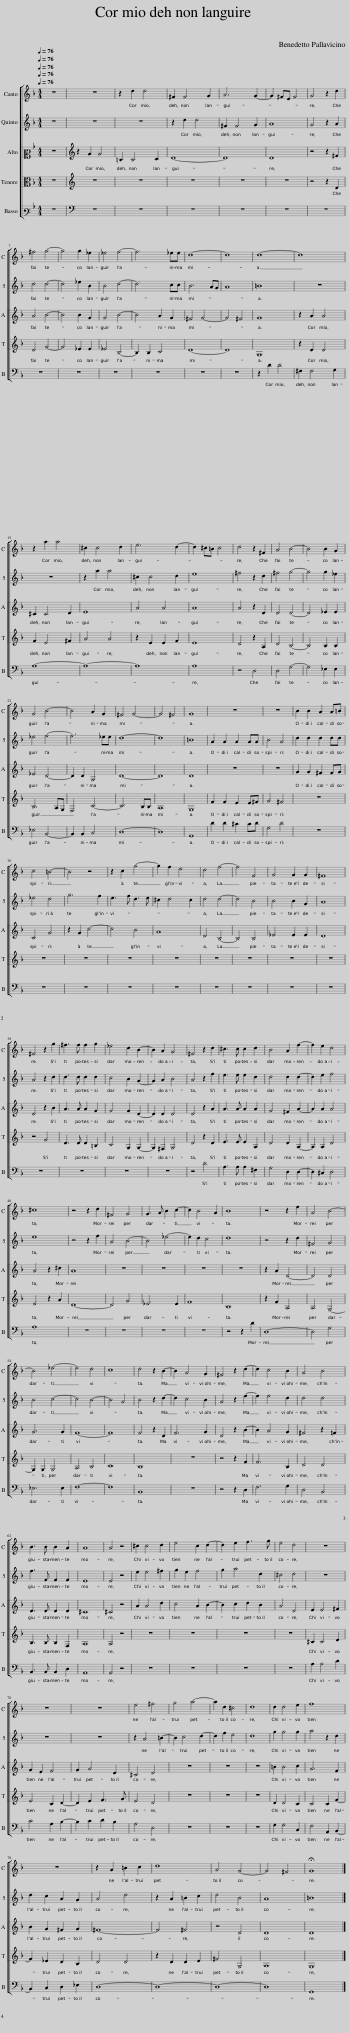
X:1
%%score [ 1 2 [ 3 4 ] 5 ]
L:1/8
Q:1/4=76
M:4/4
I:linebreak $
K:F
V:1 treble
V:2 treble
V:3 alto2
V:4 alto
V:5 bass3
V:1
 z8 | z8 | z2 d2 d4 | ^F2 F4 G2 | A6 G2- | %5
 G2 ^FE F4 | G4 z2 d2 |$ ^f4 g4- | g4 g2 _e2 | _e4 f4- | %10
 f6 _ee | d8- | d8 | d8- | d8 |$ %15
 z2 a2 a4 | ^c2 c4 d2 | e6 d2- | d2 ^c=B c4 | d4 z2 ^F2 | %20
 A4 B4- | B4 B2 G2 |$ G4 B4- | B4 A2 G2 | ^F4 G4- | %25
 G4 ^F4 | G8 | z8 | z8 | B2 B2 A2 A=B |$ %30
 c4 =B4- | B4 z4 | z2 c2 g4- | g2 f2 e4 | d4 f4- | %35
 f4 F4 | G4 G2 G2 | ^F8 |$ ^F4 z2 g2 | ^f3 f f2 g2 | %40
 _e4 d2 B2- | B2 A2 G4 | ^F4 z2 d2 | ^c3 c c2 d2 | B4 A2 f2- | %45
 f2 e2 d4 |$ ^c8 | z4 z2 d2 | ^F4 G4 | G3 A B2 c2- | %50
 c2 B4 A2 | B8 | z4 z2 f2 | A4 B4- |$ B4 _e4- | %55
 e4 d4 | c8 | d4 z2 B2- | B2 A4 G2 | ^F4 z2 d2- | %60
 d2 c4 B2 | A4 B4 |$ B3 B B2 A2 | A8 | A4 z4 | %65
 ^c2 c4 d2 | e4 c2 d2- | d2 e2 f3 g | e4 d4 | z8 |$ %70
 z8 | z8 | e4 ^f4 | g4 a4- | a2 d2 ^c4 | %75
 d8 | d2 d4 e2 | f8 |$ z8 | z2 A2 =B2 c2 | %80
 d8 | A4 G4- | G4 ^F4 | !fermata!G8 |] %84
V:2
 z8 | z8 | z8 | z2 d2 d4 | ^F2 F4 G2 | %5
 A8 | G4 z2 A2 |$ d4 d4- | d4 _e2 B2 | B4 d4- | %10
 d6 cc | B6 AG | A8 | =B8 | z8 |$ %15
 z8 | z2 a2 a4 | ^c2 c4 d2 | e8 | ^f4 z2 d2 | %20
 ^f4 g4- | g4 g2 _e2 |$ _e4 f4- | f6 _ee | d8- | %25
 d8 | =B8 | A2 A2 A2 AA | B4 A4 | d2 d2 d2 dd |$ %30
 _e4 d4 | g6 f2 | e3 f d3 e | ^c2 d4 c2 | d4 d4- | %35
 d4 B4 | B4 B2 G2 | A8 |$ A4 z2 d2 | d3 d d2 d2 | %40
 c4 B2 G2- | G2 A2 B4 | A4 z2 f2 | e3 e e2 d2 | d4 d2 d2- | %45
 d2 e2 f4 |$ e8 | z4 z2 f2 | A4 B4- | B4 _e4- | %50
 e2 d2 c4 | d8 | z4 z2 d2 | ^F4 G4 |$ B4 c4- | %55
 c4 B4- | B4 A4 | B4 z2 d2- | d2 c4 B2 | A4 z2 f2- | %60
 f2 f4 d2 | d4 d4 |$ f3 F F2 F2 | E8 | E4 z4 | %65
 e2 e4 ^f2 | g2 e2 f4 | g2 a4 d2 | ^c4 d4 | z8 |$ %70
 z8 | z8 | z2 A4 =B2- | B2 c4 d2- | d2 f2 e4 | %75
 d8 | g2 g4 g2 | a4 z2 d2 |$ d2 c2 A2 G2 | A4 d4 | %80
 z2 A2 =B2 c2 | d4 B4 | A8 | =B8 |] %84
V:3
 z8 | z2 G2 G4 | =B,2 B,4 C2 | D8- | D8 | %5
 D8 | z4 z2 ^F2 |$ A4 B4- | B4 B2 G2 | G4 B4- | %10
 B4 A2 G2 | ^F4 G4- | G4 ^F4 | G8 | z2 A2 A4 |$ %15
 ^C2 C4 D2 | E8 | A4 A4 | A8 | A4 z2 D2 | %20
 D4 D4- | D4 _E2 E2 |$ _E4 D4- | D2 D2 G,4 | D8- | %25
 D8 | D8 | z8 | z8 | G2 G2 ^F2 FG |$ %30
 C4 G4 | z2 G2 c4- | c4 B4 | A8 | D4 B,4- | %35
 B,4 B,4 | _E4 E2 E2 | D8 |$ D4 z2 B2 | A3 A A2 G2 | %40
 G4 G2 D2- | D2 D2 D4 | D4 z2 A2 | A3 A A2 A2 | G4 ^F2 A2- | %45
 A2 A2 A4 |$ A4 z2 ^c2 | A8 | z8 | z8 | %50
 z8 | z8 | z2 A2 D4- | D4 D4 |$ G6 G2 | %55
 F8- | F8 | F4 z2 D2 | F6 G2 | D4 z2 B2- | %60
 B2 A4 G2 | ^F4 z2 =F2 |$ D3 D D2 D2 | ^C8 | ^C4 z4 | %65
 A2 A4 d2 | c4 A2 B2- | B2 c2 d2 B2 | A4 D4 | E2 E4 ^F2 |$ %70
 G2 E2 F4 | G2 A4 D2 | ^C4 D4 | z8 | z8 | %75
 z8 | =B2 B4 c2 | A6 F2 |$ B2 G2 ^F2 G2 | ^F8- | %80
 F4 ^F4 | z4 D4 | D8 | D8 |] %84
V:4
 z8 | z8 | z8 | z8 | z8 | %5
 z8 | z4 z2 D2 |$ D4 G4- | G4 _E2 E2 | _E4 B,4- | %10
 B,2 B,2 C4 | D8- | D8 | G,8 | z2 D2 D4 |$ %15
 F2 E4 ^F2 | A4 A4 | z2 E2 E2 F2 | E8 | D4 z2 A,2 | %20
 D4 B,4- | B,4 B,2 B,2 |$ B,6 A,G, | F,4 C4- | C6 B,B, | %25
 A,8 | G,8 | F2 F2 E2 E^F | G4 ^F4 | z8 |$ %30
 z8 | z8 | z8 | z8 | z8 | %35
 z8 | z8 | z8 |$ z4 G4 | D3 D D2 =B,2 | %40
 C4 G,2 G,2- | G,2 ^F,2 G,4 | D4 z2 D2 | E3 E E2 A,2 | D4 D2 A,2- | %45
 A,2 A,2 D4 |$ E4 z2 A2 | D8- | D4 G4 | _E6 E2 | %50
 F8 | B,8 | z2 F2 A,4 | A,4 G,4- |$ G,2 G,2 G,4 | %55
 A,4 B,4 | C8 | B,8 | z8 | z4 z2 F2 | %60
 F6 B,2 | D4 D4 |$ B,3 B, B,2 F,2 | A,8 | A,4 z4 | %65
 z8 | z8 | z8 | z8 | ^C2 C4 D2 |$ %70
 E4 C2 D2- | D2 E2 F3 G | E4 D4 | z8 | z8 | %75
 z8 | D2 D4 C2 | C4 C2 F2- |$ F2 _E2 D2 B,2 | D4 D4 | %80
 z2 D2 D2 E2 | ^F4 G,4 | A,8 | G,8 |] %84
V:5
 z8 | z8 | z8 | z8 | z8 | %5
 z8 | z8 |$ z8 | z8 | z8 | %10
 z8 | z8 | z8 | z2 D2 D4 | ^F,2 F,4 G,2 |$ %15
 A,8- | A,8- | A,8 | A,8 | z4 D,4 | %20
 D,4 G,4- | G,4 _E,2 E,2 |$ _E,4 B,,4- | B,,2 B,,2 C,4 | D,8- | %25
 D,8 | G,,8 | D2 D2 ^C2 CD | G,4 D4 | z8 |$ %30
 z8 | z8 | z8 | z8 | z8 | %35
 z8 | z8 | z8 |$ z8 | z8 | %40
 z8 | z8 | z4 D4 | A,3 A, A,2 ^F,2 | G,4 D,2 D,2- | %45
 D,2 ^C,2 D,4 |$ A,8 | z8 | z8 | z8 | %50
 z8 | z4 z2 D2 | D,8- | D,4 G,4 |$ _E,6 E,2 | %55
 F,8- | F,8 | B,,8 | z8 | z4 z2 D,2 | %60
 F,6 G,2 | D,4 B,,4 |$ B,,3 B,, B,,2 D,2 | A,,8 | A,,4 z4 | %65
 z8 | z8 | z8 | z8 | A,2 A,4 D2 |$ %70
 C4 A,2 B,2- | B,2 C2 D2 B,2 | A,4 D,4 | z8 | z8 | %75
 z8 | G,2 G,4 C,2 | F,4 A,,2 B,,2- |$ B,,2 C,2 D,2 _E,2 | D,8- | %80
 D,8- | D,8- | D,8 | G,,8 |] %84
